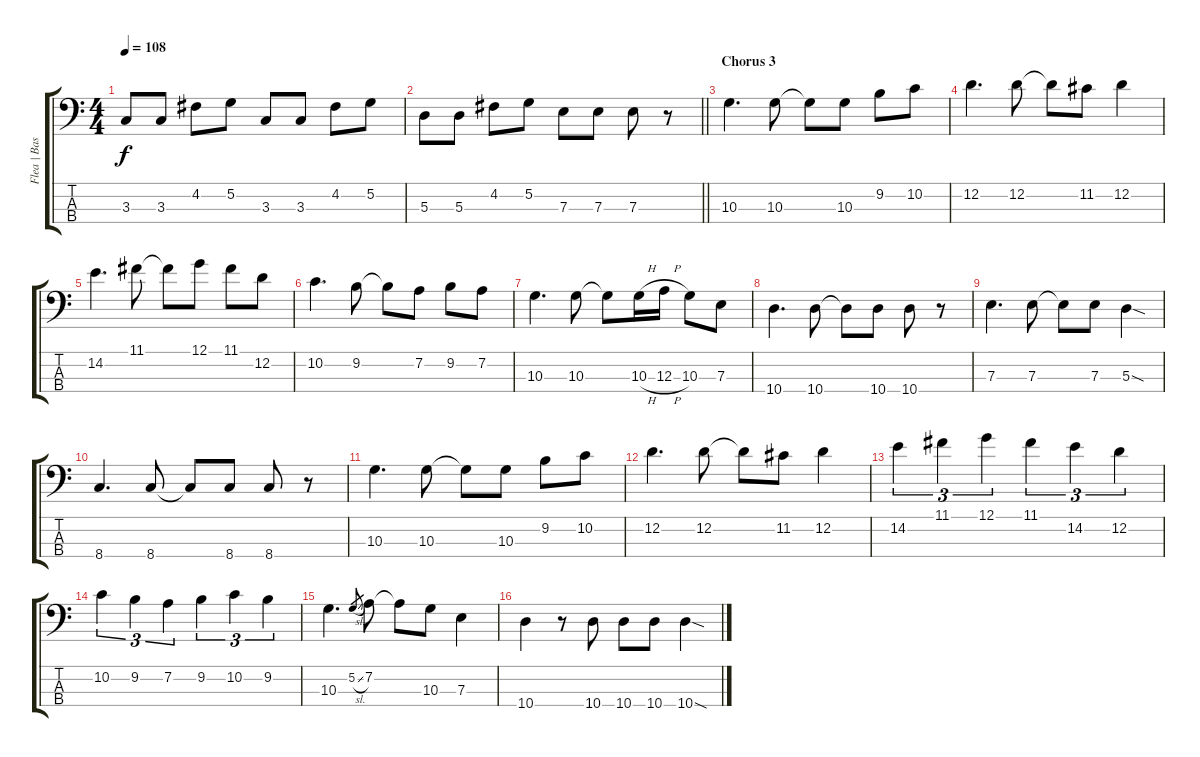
\track ("Flea | Bass" "Flea | Bas") {instrument electricbassfinger}
\staff {score tabs}
\tuning (G2 D2 A1 E1) {hide}
\ts (4 4)
\tempo 108
\clef f4
\ks c
3.3.8{dy f} 3.3.8 4.2.8 5.2.8 3.3.8 3.3.8 4.2.8 5.2.8 |
\barLineRight lightlight
5.3.8 5.3.8 4.2.8 5.2.8 7.3.8 7.3.8 7.3.8 r.8 |
\section ("" "Chorus 3")
10.3.4{d} 10.3.8 10.3{t}.8 10.3.8 9.2.8 10.2.8 |
12.2.4{d} 12.2.8 12.2{t}.8 11.2.8 12.2.4 |
14.2.4{d} 11.1.8 11.1{t}.8 12.1.8 11.1.8 12.2.8 |
10.2.4{d} 9.2.8 9.2{t}.8 7.2.8 9.2.8 7.2.8 |
10.3.4{d} 10.3.8 10.3{t}.8 10.3{h}.16 12.3{h}.16 10.3.8 7.3.8 |
10.4.4{d} 10.4.8 10.4{t}.8 10.4.8 10.4.8 r.8 |
7.3.4{d} 7.3.8 7.3{t}.8 7.3.8 5.3{sod}.4 |
8.4.4{d} 8.4.8 8.4{t}.8 8.4.8 8.4.8 r.8 |
10.3.4{d} 10.3.8 10.3{t}.8 10.3.8 9.2.8 10.2.8 |
12.2.4{d} 12.2.8 12.2{t}.8 11.2.8 12.2.4 |
14.2.4{tu (3 2)} 11.1.4{tu (3 2)} 12.1.4{tu (3 2)} 11.1.4{tu (3 2)} 14.2.4{tu (3 2)} 12.2.4{tu (3 2)} |
10.2.4{tu (3 2)} 9.2.4{tu (3 2)} 7.2.4{tu (3 2)} 9.2.4{tu (3 2)} 10.2.4{tu (3 2)} 9.2.4{tu (3 2)} |
10.3.4{d} 5.2{sl}.8{gr} 7.2.8 7.2{t}.8 10.3.8 7.3.4 |
10.4.4 r.8 10.4.8 10.4.8 10.4.8 10.4{sod}.4
